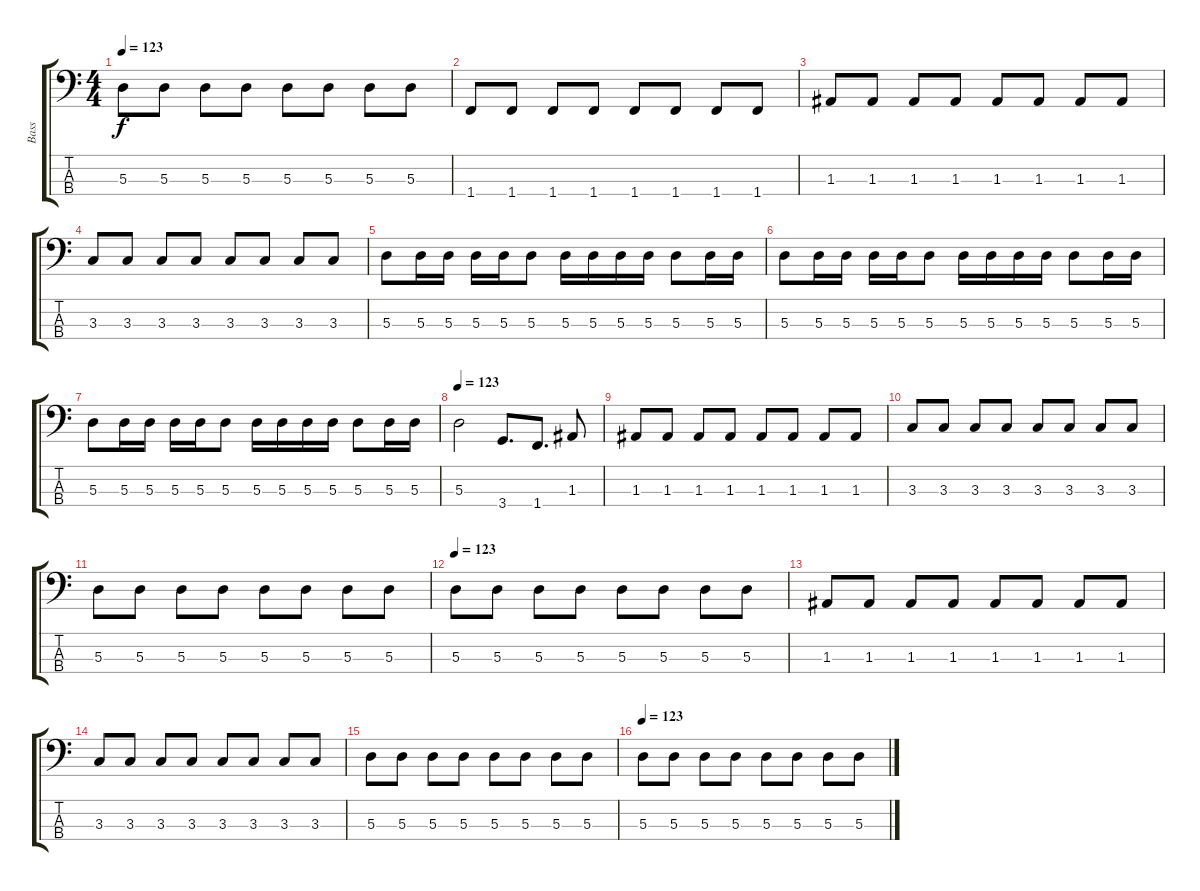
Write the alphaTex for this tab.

\track ("Bass" "Bass") {instrument electricbassfinger}
\staff {score tabs}
\tuning (G2 D2 A1 E1) {hide}
\ts (4 4)
\tempo 123
\clef f4
\ks c
5.3.8{dy f} 5.3.8 5.3.8 5.3.8 5.3.8 5.3.8 5.3.8 5.3.8 |
1.4.8 1.4.8 1.4.8 1.4.8 1.4.8 1.4.8 1.4.8 1.4.8 |
1.3.8 1.3.8 1.3.8 1.3.8 1.3.8 1.3.8 1.3.8 1.3.8 |
3.3.8 3.3.8 3.3.8 3.3.8 3.3.8 3.3.8 3.3.8 3.3.8 |
5.3.8 5.3.16 5.3.16 5.3.16 5.3.16 5.3.8 5.3.16 5.3.16 5.3.16 5.3.16 5.3.8 5.3.16 5.3.16 |
5.3.8 5.3.16 5.3.16 5.3.16 5.3.16 5.3.8 5.3.16 5.3.16 5.3.16 5.3.16 5.3.8 5.3.16 5.3.16 |
5.3.8 5.3.16 5.3.16 5.3.16 5.3.16 5.3.8 5.3.16 5.3.16 5.3.16 5.3.16 5.3.8 5.3.16 5.3.16 |
\tempo 123
5.3.2 3.4.8{d} 1.4.8{d} 1.3.8 |
1.3.8 1.3.8 1.3.8 1.3.8 1.3.8 1.3.8 1.3.8 1.3.8 |
3.3.8 3.3.8 3.3.8 3.3.8 3.3.8 3.3.8 3.3.8 3.3.8 |
5.3.8 5.3.8 5.3.8 5.3.8 5.3.8 5.3.8 5.3.8 5.3.8 |
\tempo 123
5.3.8 5.3.8 5.3.8 5.3.8 5.3.8 5.3.8 5.3.8 5.3.8 |
1.3.8 1.3.8 1.3.8 1.3.8 1.3.8 1.3.8 1.3.8 1.3.8 |
3.3.8 3.3.8 3.3.8 3.3.8 3.3.8 3.3.8 3.3.8 3.3.8 |
5.3.8 5.3.8 5.3.8 5.3.8 5.3.8 5.3.8 5.3.8 5.3.8 |
\tempo 123
5.3.8 5.3.8 5.3.8 5.3.8 5.3.8 5.3.8 5.3.8 5.3.8
